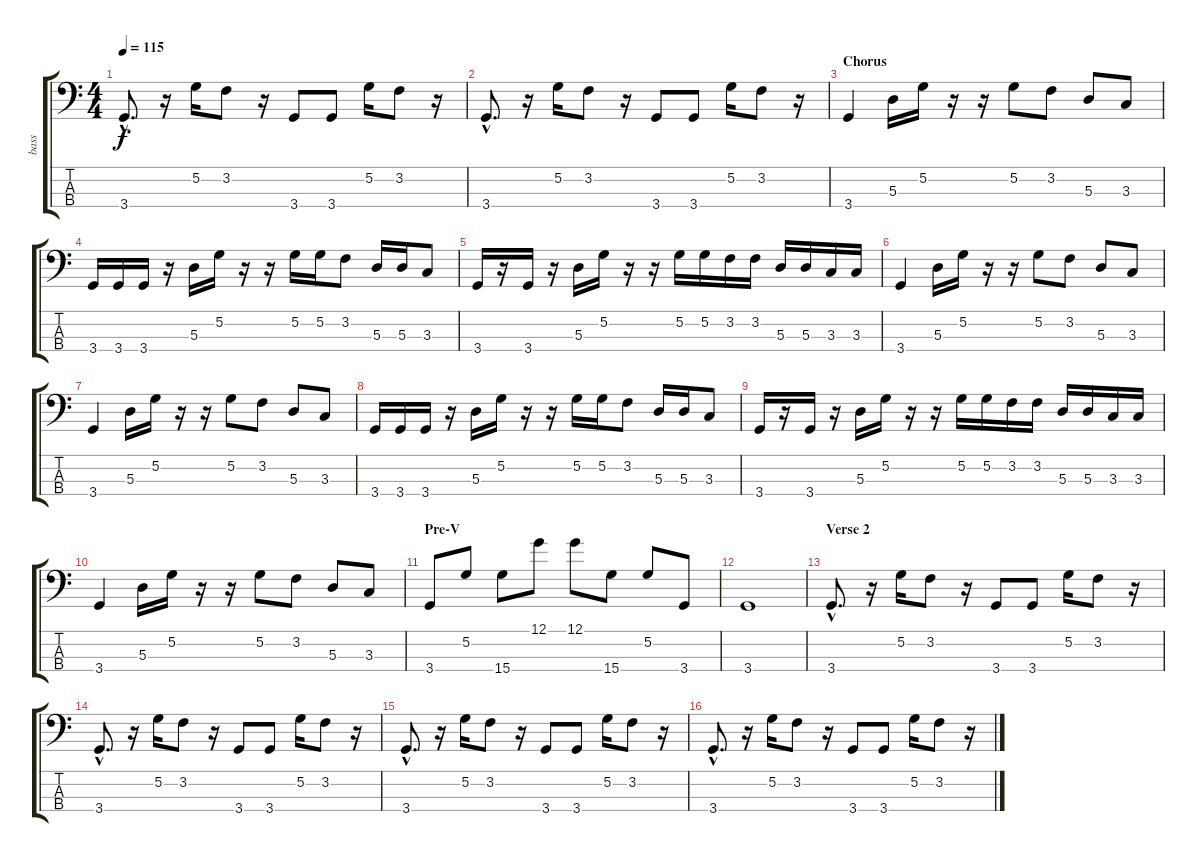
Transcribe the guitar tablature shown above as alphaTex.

\track ("bass" "bass") {instrument electricbasspick}
\staff {score tabs}
\tuning (G2 D2 A1 E1) {hide}
\ts (4 4)
\tempo 115
\clef f4
\ks c
3.4{hac}.8{d dy f} r.16 5.2.16 3.2.8 r.16 3.4.8 3.4.8 5.2.16 3.2.8 r.16 |
3.4{hac}.8{d} r.16 5.2.16 3.2.8 r.16 3.4.8 3.4.8 5.2.16 3.2.8 r.16 |
\section ("" "Chorus")
3.4.4 5.3.16 5.2.16 r.16 r.16 5.2.8 3.2.8 5.3.8 3.3.8 |
3.4.16 3.4.16 3.4.16 r.16 5.3.16 5.2.16 r.16 r.16 5.2.16 5.2.16 3.2.8 5.3.16 5.3.16 3.3.8 |
3.4.16 r.16 3.4.16 r.16 5.3.16 5.2.16 r.16 r.16 5.2.16 5.2.16 3.2.16 3.2.16 5.3.16 5.3.16 3.3.16 3.3.16 |
3.4.4 5.3.16 5.2.16 r.16 r.16 5.2.8 3.2.8 5.3.8 3.3.8 |
3.4.4 5.3.16 5.2.16 r.16 r.16 5.2.8 3.2.8 5.3.8 3.3.8 |
3.4.16 3.4.16 3.4.16 r.16 5.3.16 5.2.16 r.16 r.16 5.2.16 5.2.16 3.2.8 5.3.16 5.3.16 3.3.8 |
3.4.16 r.16 3.4.16 r.16 5.3.16 5.2.16 r.16 r.16 5.2.16 5.2.16 3.2.16 3.2.16 5.3.16 5.3.16 3.3.16 3.3.16 |
3.4.4 5.3.16 5.2.16 r.16 r.16 5.2.8 3.2.8 5.3.8 3.3.8 |
\section ("" "Pre-V")
3.4.8 5.2.8 15.4.8 12.1.8 12.1.8 15.4.8 5.2.8 3.4.8 |
3.4.1 |
\section ("" "Verse 2")
3.4{hac}.8{d} r.16 5.2.16 3.2.8 r.16 3.4.8 3.4.8 5.2.16 3.2.8 r.16 |
3.4{hac}.8{d} r.16 5.2.16 3.2.8 r.16 3.4.8 3.4.8 5.2.16 3.2.8 r.16 |
3.4{hac}.8{d} r.16 5.2.16 3.2.8 r.16 3.4.8 3.4.8 5.2.16 3.2.8 r.16 |
3.4{hac}.8{d} r.16 5.2.16 3.2.8 r.16 3.4.8 3.4.8 5.2.16 3.2.8 r.16
